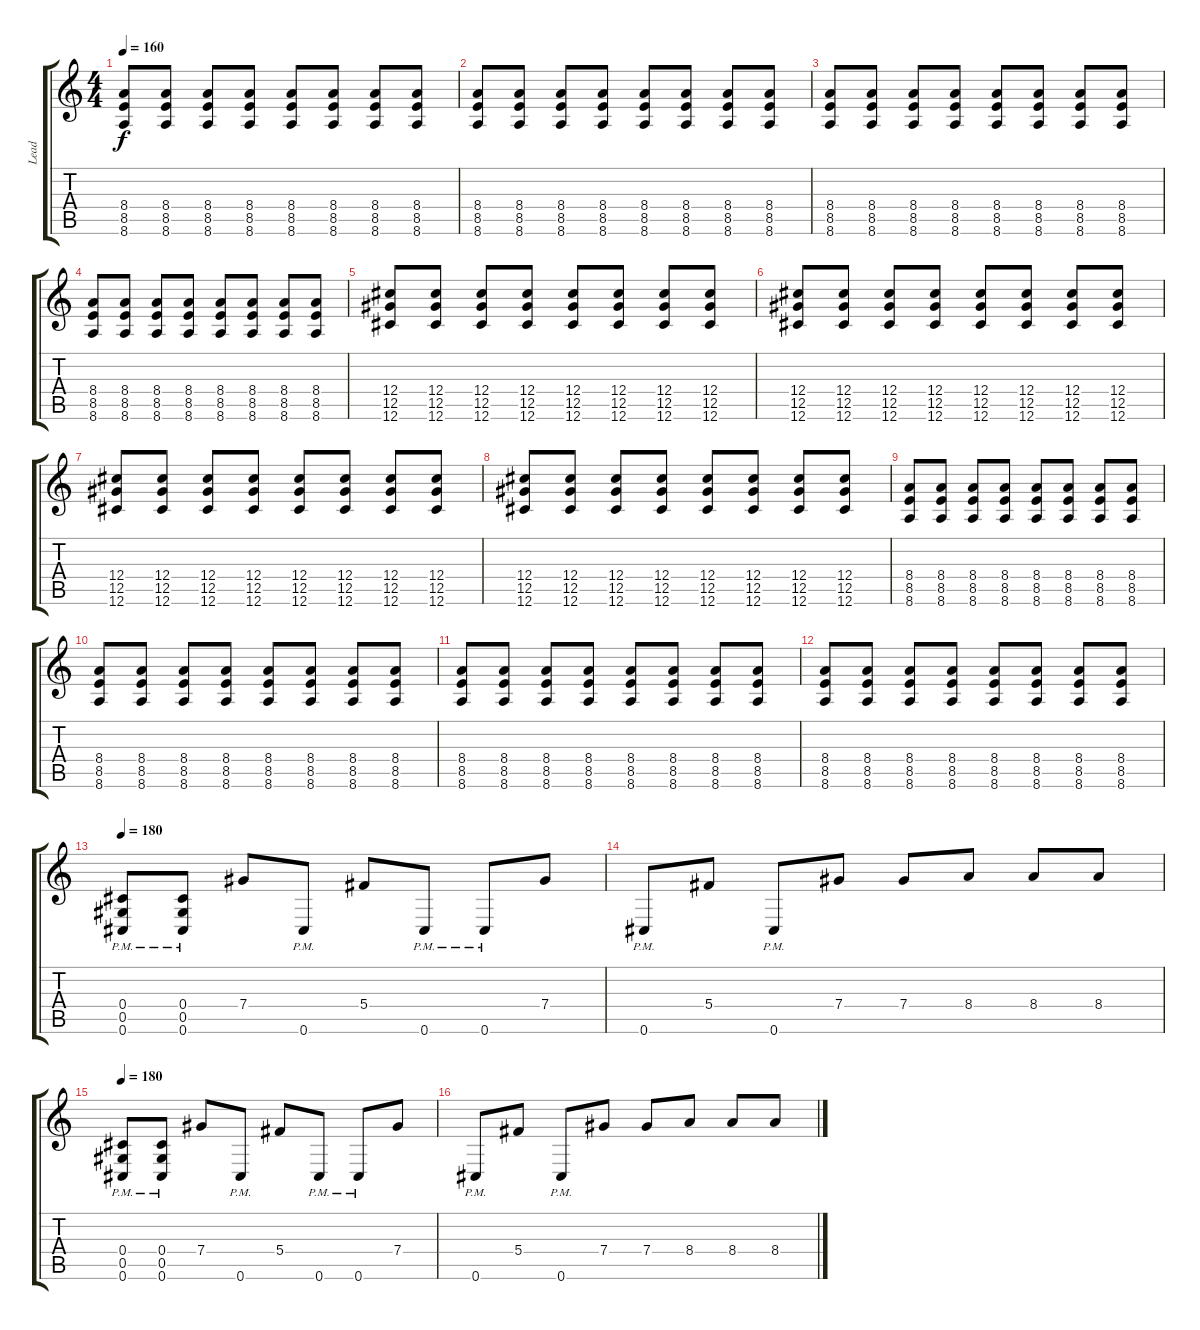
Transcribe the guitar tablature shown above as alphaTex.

\track ("Lead" "Lead") {instrument distortionguitar}
\staff {score tabs}
\tuning (Eb4 Bb3 Gb3 Db3 Ab2 Db2) {hide}
\ts (4 4)
\tempo 160
\clef g2
\ks c
(8.4 8.5 8.6).8{dy f} (8.4 8.5 8.6).8 (8.4 8.5 8.6).8 (8.4 8.5 8.6).8 (8.4 8.5 8.6).8 (8.4 8.5 8.6).8 (8.4 8.5 8.6).8 (8.4 8.5 8.6).8 |
(8.4 8.5 8.6).8 (8.4 8.5 8.6).8 (8.4 8.5 8.6).8 (8.4 8.5 8.6).8 (8.4 8.5 8.6).8 (8.4 8.5 8.6).8 (8.4 8.5 8.6).8 (8.4 8.5 8.6).8 |
(8.4 8.5 8.6).8 (8.4 8.5 8.6).8 (8.4 8.5 8.6).8 (8.4 8.5 8.6).8 (8.4 8.5 8.6).8 (8.4 8.5 8.6).8 (8.4 8.5 8.6).8 (8.4 8.5 8.6).8 |
(8.4 8.5 8.6).8 (8.4 8.5 8.6).8 (8.4 8.5 8.6).8 (8.4 8.5 8.6).8 (8.4 8.5 8.6).8 (8.4 8.5 8.6).8 (8.4 8.5 8.6).8 (8.4 8.5 8.6).8 |
(12.4 12.5 12.6).8{volume 13} (12.4 12.5 12.6).8 (12.4 12.5 12.6).8 (12.4 12.5 12.6).8 (12.4 12.5 12.6).8 (12.4 12.5 12.6).8 (12.4 12.5 12.6).8 (12.4 12.5 12.6).8 |
(12.4 12.5 12.6).8 (12.4 12.5 12.6).8 (12.4 12.5 12.6).8 (12.4 12.5 12.6).8 (12.4 12.5 12.6).8 (12.4 12.5 12.6).8 (12.4 12.5 12.6).8 (12.4 12.5 12.6).8 |
(12.4 12.5 12.6).8{volume 13} (12.4 12.5 12.6).8 (12.4 12.5 12.6).8 (12.4 12.5 12.6).8 (12.4 12.5 12.6).8 (12.4 12.5 12.6).8 (12.4 12.5 12.6).8 (12.4 12.5 12.6).8 |
(12.4 12.5 12.6).8 (12.4 12.5 12.6).8 (12.4 12.5 12.6).8 (12.4 12.5 12.6).8 (12.4 12.5 12.6).8 (12.4 12.5 12.6).8 (12.4 12.5 12.6).8 (12.4 12.5 12.6).8 |
(8.4 8.5 8.6).8 (8.4 8.5 8.6).8 (8.4 8.5 8.6).8 (8.4 8.5 8.6).8 (8.4 8.5 8.6).8 (8.4 8.5 8.6).8 (8.4 8.5 8.6).8 (8.4 8.5 8.6).8 |
(8.4 8.5 8.6).8 (8.4 8.5 8.6).8 (8.4 8.5 8.6).8 (8.4 8.5 8.6).8 (8.4 8.5 8.6).8 (8.4 8.5 8.6).8 (8.4 8.5 8.6).8 (8.4 8.5 8.6).8 |
(8.4 8.5 8.6).8 (8.4 8.5 8.6).8 (8.4 8.5 8.6).8 (8.4 8.5 8.6).8 (8.4 8.5 8.6).8 (8.4 8.5 8.6).8 (8.4 8.5 8.6).8 (8.4 8.5 8.6).8 |
(8.4 8.5 8.6).8 (8.4 8.5 8.6).8 (8.4 8.5 8.6).8 (8.4 8.5 8.6).8 (8.4 8.5 8.6).8 (8.4 8.5 8.6).8 (8.4 8.5 8.6).8 (8.4 8.5 8.6).8 |
\tempo 180
(0.4{pm} 0.5{pm} 0.6{pm}).8 (0.4{pm} 0.5{pm} 0.6{pm}).8 7.4.8 0.6{pm}.8 5.4.8 0.6{pm}.8 0.6{pm}.8 7.4.8 |
0.6{pm}.8 5.4.8 0.6{pm}.8 7.4.8 7.4.8 8.4.8 8.4.8 8.4.8 |
\tempo 180
(0.4{pm} 0.5{pm} 0.6{pm}).8 (0.4{pm} 0.5{pm} 0.6{pm}).8 7.4.8 0.6{pm}.8 5.4.8 0.6{pm}.8 0.6{pm}.8 7.4.8 |
0.6{pm}.8 5.4.8 0.6{pm}.8 7.4.8 7.4.8 8.4.8 8.4.8 8.4.8
